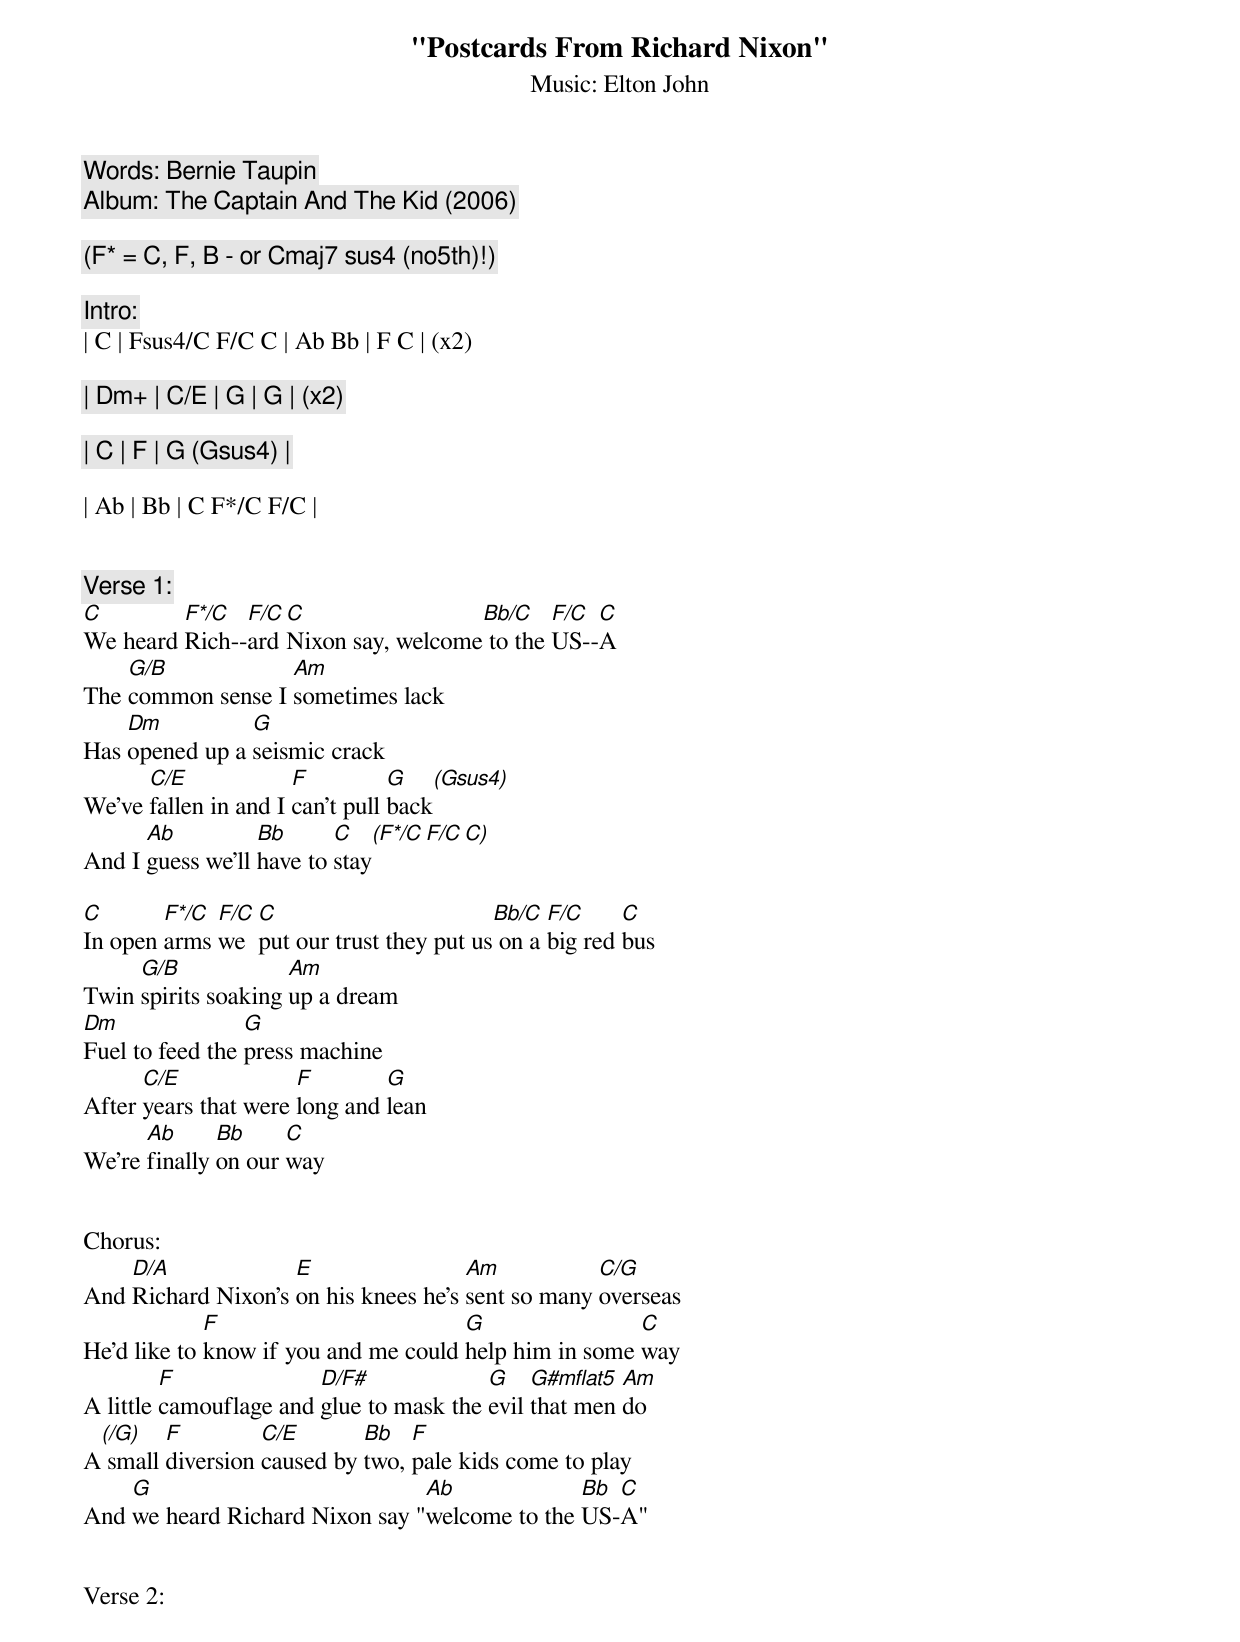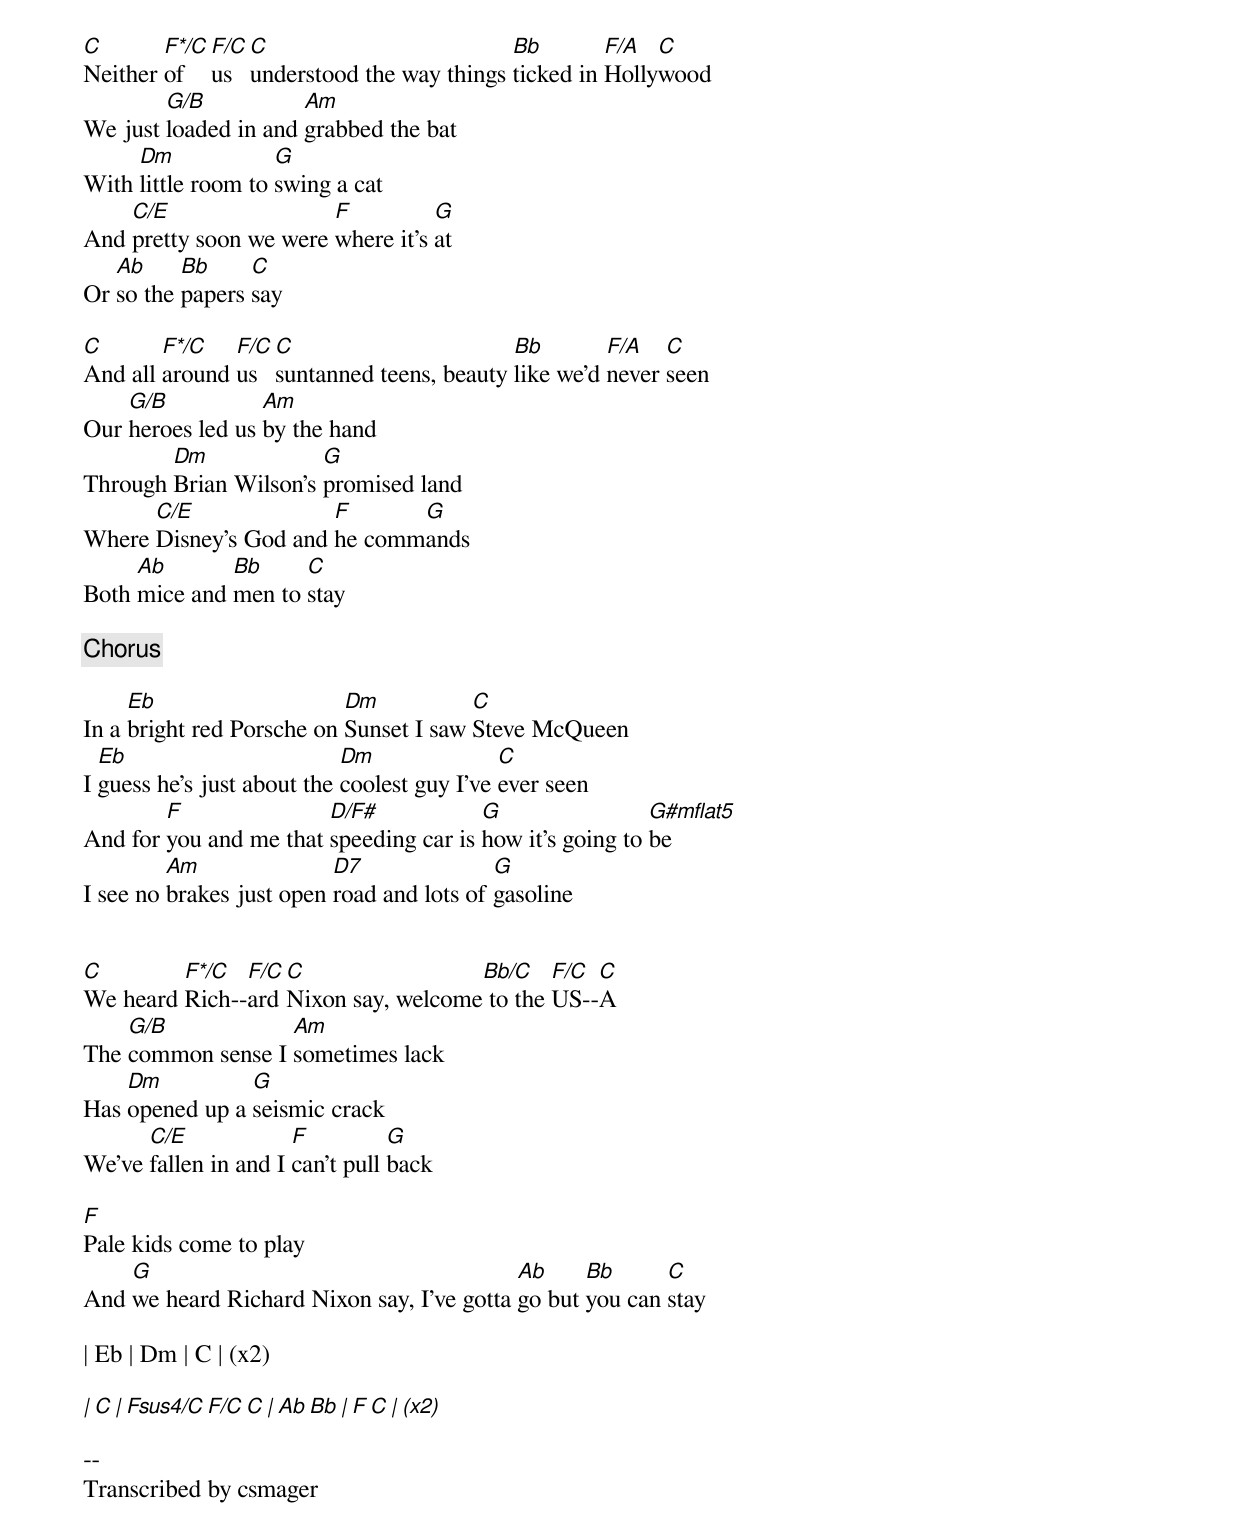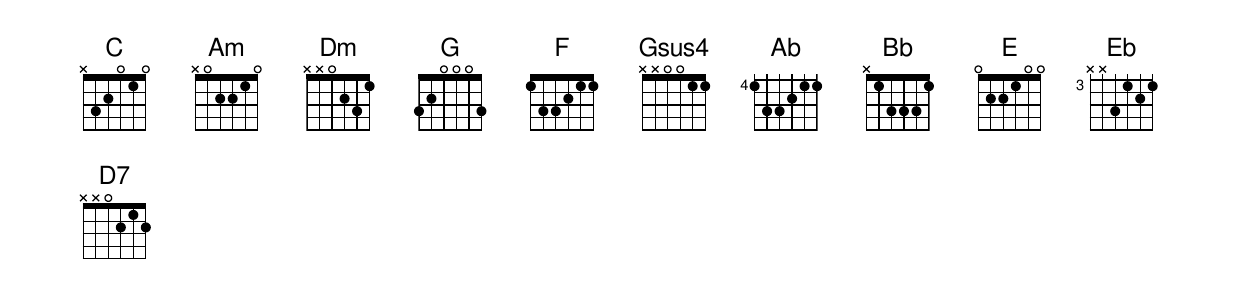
"Postcards From Richard Nixon"
Music: Elton John
Words: Bernie Taupin
Album: The Captain And The Kid (2006)

(F* = C, F, B - or Cmaj7 sus4 (no5th)!)

Intro:
| C | Fsus4/C F/C C | Ab Bb | F C | (x2)

| Dm+ | C/E | G | G | (x2)

| C | F | G (Gsus4) |

| Ab | Bb | C F*/C F/C |


Verse 1:
C        F*/C  F/C C                 Bb/C    F/C C
We heard Rich--ard Nixon say, welcome to the US--A
    G/B            Am
The common sense I sometimes lack
    Dm          G
Has opened up a seismic crack
      C/E             F          G    (Gsus4)
We've fallen in and I can't pull back
      Ab          Bb      C    (F*/C F/C C)
And I guess we'll have to stay

C       F*/C F/C C                        Bb/C  F/C     C
In open arms we  put our trust they put us on a big red bus
     G/B             Am
Twin spirits soaking up a dream
Dm               G
Fuel to feed the press machine
      C/E             F        G
After years that were long and lean
      Ab      Bb     C
We're finally on our way


Chorus:
    D/A             E                 Am           C/G
And Richard Nixon's on his knees he's sent so many overseas
             F                        G                C
He'd like to know if you and me could help him in some way
         F              D/F#             G    G#mflat5 Am
A little camouflage and glue to mask the evil that men do
 (/G)   F         C/E       Bb   F
A small diversion caused by two, pale kids come to play
    G                           Ab             Bb C
And we heard Richard Nixon say "welcome to the US-A"


Verse 2:
C       F*/C F/C C                         Bb        F/A  C
Neither of   us  understood the way things ticked in Hollywood
        G/B           Am
We just loaded in and grabbed the bat
     Dm             G
With little room to swing a cat
    C/E                 F          G
And pretty soon we were where it's at
   Ab     Bb     C
Or so the papers say

C       F*/C   F/C C                       Bb        F/A   C
And all around us  suntanned teens, beauty like we'd never seen
    G/B           Am
Our heroes led us by the hand
        Dm             G
Through Brian Wilson's promised land
      C/E              F      G
Where Disney's God and he commands
     Ab       Bb     C
Both mice and men to stay

[Chorus]

     Eb                    Dm           C
In a bright red Porsche on Sunset I saw Steve McQueen
  Eb                        Dm               C
I guess he's just about the coolest guy I've ever seen
        F               D/F#            G                 G#mflat5
And for you and me that speeding car is how it's going to be
         Am               D7               G
I see no brakes just open road and lots of gasoline


C        F*/C  F/C C                 Bb/C    F/C C
We heard Rich--ard Nixon say, welcome to the US--A
    G/B            Am
The common sense I sometimes lack
    Dm          G
Has opened up a seismic crack
      C/E             F          G
We've fallen in and I can't pull back

F
Pale kids come to play
    G                                      Ab     Bb      C
And we heard Richard Nixon say, I've gotta go but you can stay

| Eb | Dm | C | (x2)

| C | Fsus4/C F/C C | Ab Bb | F C | (x2)

--
Transcribed by csmager
